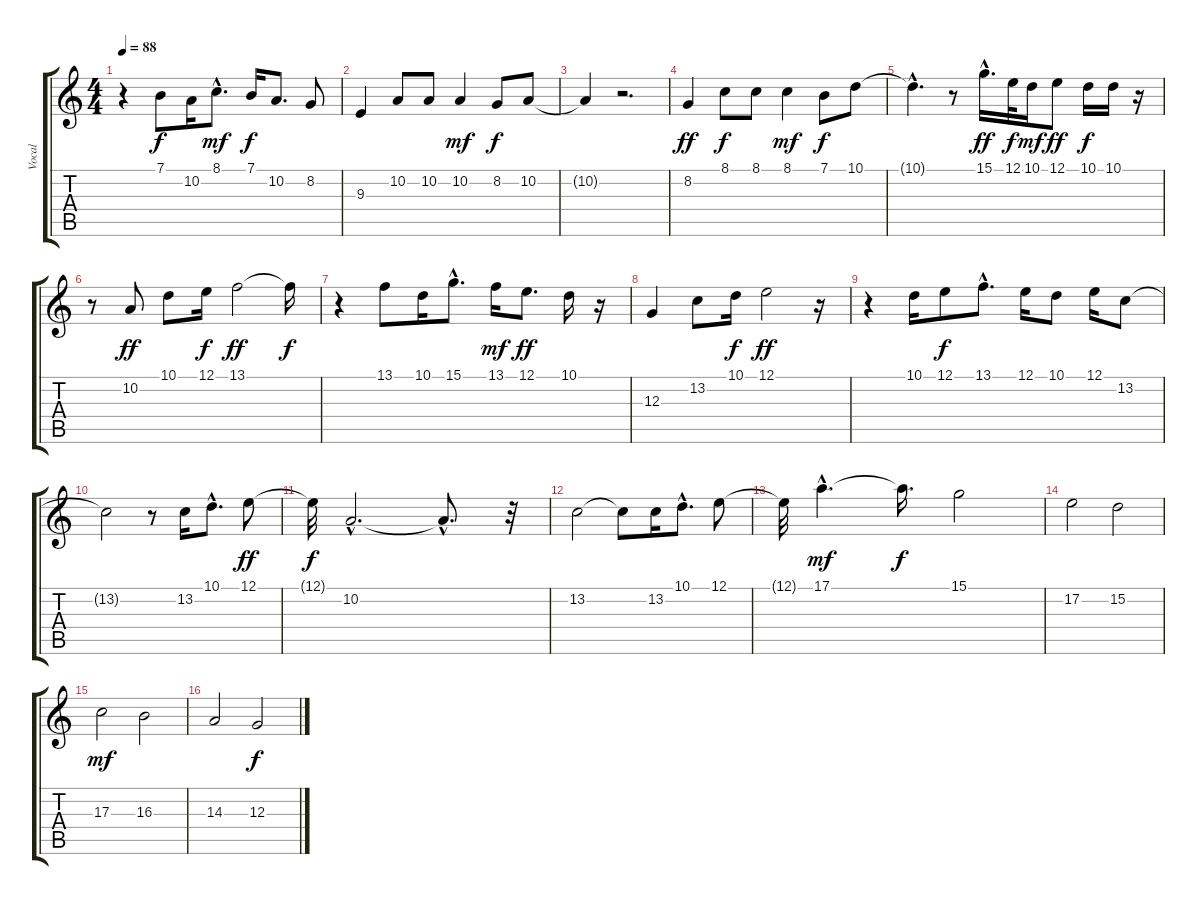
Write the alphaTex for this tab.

\track ("Vocal" "Vocal") {instrument flute}
\staff {score tabs}
\tuning (E4 B3 G3 D3 A2 E2) {hide}
\ts (4 4)
\tempo 88
\clef g2
\ks c
r.4{dy f} 7.1.8 10.2.16 8.1{hac}.8{d dy mf} 7.1.16{dy f} 10.2.8{d} 8.2.8 |
9.3.4 10.2.8 10.2.8 10.2.4{dy mf} 8.2.8{dy f} 10.2.8 |
10.2{t}.4 r.2{d} |
8.2.4{dy ff} 8.1.8{dy f} 8.1.8 8.1.4{dy mf} 7.1.8{dy f} 10.1.8 |
10.1{hac t}.4{d} r.8 15.1{hac}.16{d dy ff} 12.1.32{dy f} 10.1.16{dy mf} 12.1.8{dy ff} 10.1.16{dy f} 10.1.16 r.16 |
r.8 10.2.8{dy ff} 10.1.8 12.1.16{dy f} 13.1.2{dy ff} 13.1{t}.16{dy f} |
r.4 13.1.8 10.1.16 15.1{hac}.8{d} 13.1.16{dy mf} 12.1.8{d dy ff} 10.1.16 r.16 |
12.3.4 13.2.8 10.1.16{dy f} 12.1.2{dy ff} r.16 |
r.4 10.1.16 12.1.8{dy f} 13.1{hac}.8{d} 12.1.16 10.1.8 12.1.16 13.2.8 |
13.2{t}.2 r.8 13.2.16 10.1{hac}.8{d} 12.1.8{dy ff} |
12.1{t}.32{dy f} 10.2{hac}.2{d} 10.2{hac t}.8{d} r.32 |
13.2.2 13.2{t}.8 13.2.16 10.1{hac}.8{d} 12.1.8 |
12.1{t}.32 17.1{hac}.4{d dy mf} 17.1{t}.16{d dy f} 15.1.2 |
17.2.2 15.2.2 |
17.3.2{dy mf} 16.3.2 |
14.3.2 12.3.2{dy f}
